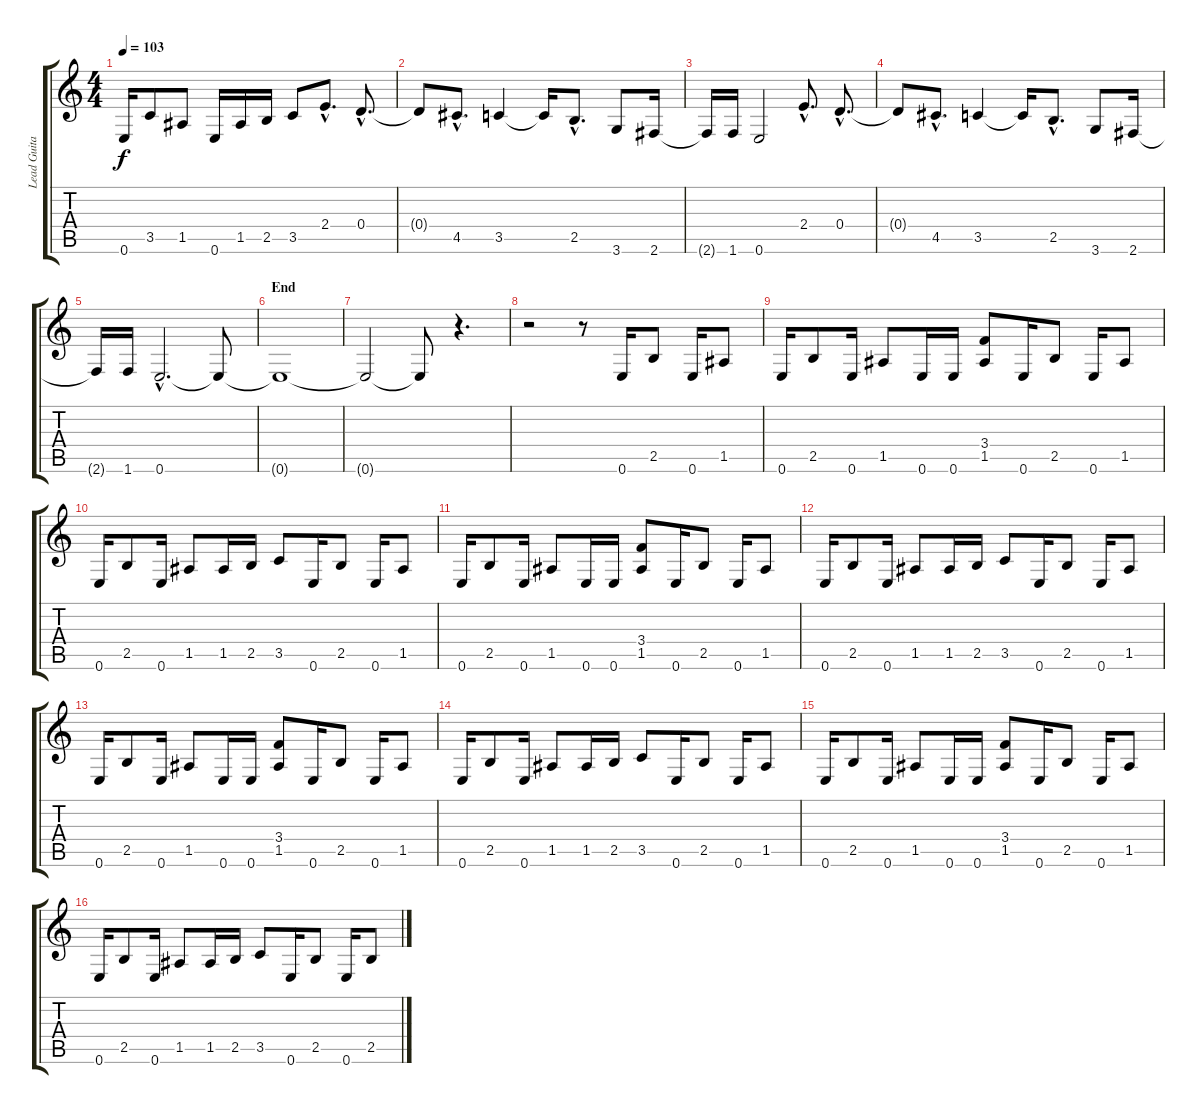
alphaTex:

\track ("Lead Guitar" "Lead Guita") {instrument distortionguitar}
\staff {score tabs}
\tuning (E4 B3 G3 D3 A2 E2) {hide}
\ts (4 4)
\tempo 103
\clef g2
\ks c
0.6.16{dy f} 3.5.8 1.5.8 0.6.16 1.5.16 2.5.16 3.5.8 2.4{hac}.8{d} 0.4{hac}.8{d} |
0.4{t}.8 4.5{hac}.8{d} 3.5.4 3.5{t}.16 2.5{hac}.8{d} 3.6.8 2.6.16 |
2.6{t}.16 1.6.16 0.6.2 2.4{hac}.8{d} 0.4{hac}.8{d} |
0.4{t}.8 4.5{hac}.8{d} 3.5.4 3.5{t}.16 2.5{hac}.8{d} 3.6.8 2.6.16 |
2.6{t}.16 1.6.16 0.6{hac}.2{d} 0.6{t}.8 |
\section ("" "End")
0.6{t}.1 |
0.6{t}.2 0.6{t}.8 r.4{d} |
r.2 r.8 0.6.16 2.5.8 0.6.16 1.5.8 |
0.6.16 2.5.8 0.6.16 1.5.8 0.6.16 0.6.16 (3.4 1.5).8 0.6.16 2.5.8 0.6.16 1.5.8 |
0.6.16 2.5.8 0.6.16 1.5.8 1.5.16 2.5.16 3.5.8 0.6.16 2.5.8 0.6.16 1.5.8 |
0.6.16 2.5.8 0.6.16 1.5.8 0.6.16 0.6.16 (3.4 1.5).8 0.6.16 2.5.8 0.6.16 1.5.8 |
0.6.16 2.5.8 0.6.16 1.5.8 1.5.16 2.5.16 3.5.8 0.6.16 2.5.8 0.6.16 1.5.8 |
0.6.16 2.5.8 0.6.16 1.5.8 0.6.16 0.6.16 (3.4 1.5).8 0.6.16 2.5.8 0.6.16 1.5.8 |
0.6.16 2.5.8 0.6.16 1.5.8 1.5.16 2.5.16 3.5.8 0.6.16 2.5.8 0.6.16 1.5.8 |
0.6.16 2.5.8 0.6.16 1.5.8 0.6.16 0.6.16 (3.4 1.5).8 0.6.16 2.5.8 0.6.16 1.5.8 |
0.6.16 2.5.8 0.6.16 1.5.8 1.5.16 2.5.16 3.5.8 0.6.16 2.5.8 0.6.16 2.5.8
